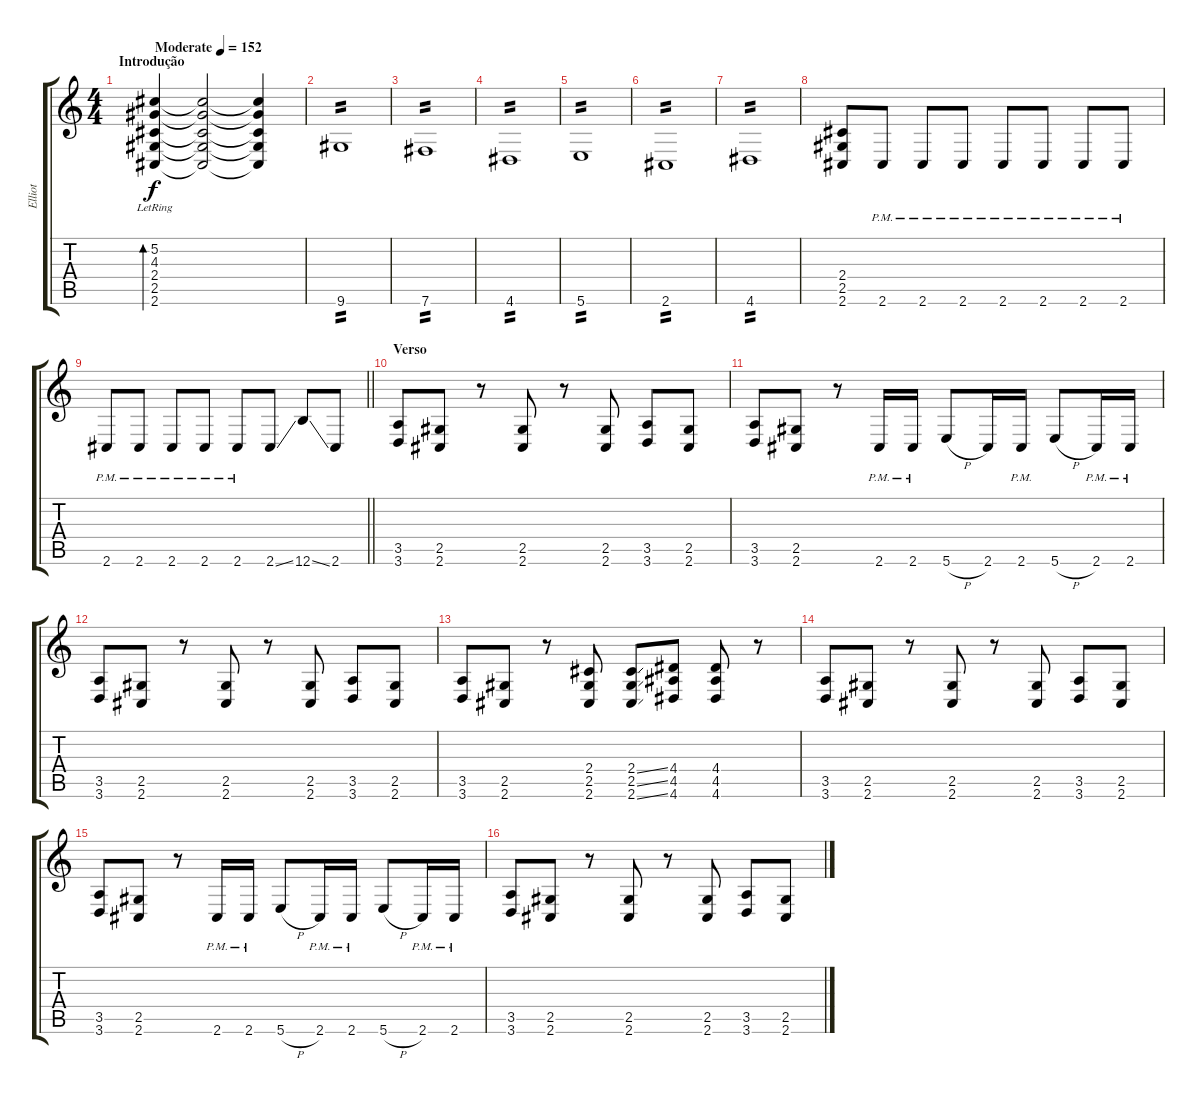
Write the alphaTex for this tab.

\track ("Elliot" "Elliot") {instrument distortionguitar}
\staff {score tabs}
\tuning (Db4 Ab3 E3 B2 Gb2 B1) {hide}
\ts (4 4)
\section ("" "Introdução")
\tempo (152 "Moderate")
\clef g2
\ks c
(5.2{lr} 4.3{lr} 2.4{lr} 2.5{lr} 2.6{lr}).4{bd 480 dy f instrument distortionguitar} (5.2{t} 4.3{t} 2.4{t} 2.5{t} 2.6{t}).2 (5.2{t} 4.3{t} 2.4{t} 2.5{t} 2.6{t}).4 |
9.6.1{tp 2} |
7.6.1{tp 2} |
4.6.1{tp 2} |
5.6.1{tp 2} |
2.6.1{tp 2} |
4.6.1{tp 2} |
(2.4 2.5 2.6).8 2.6{pm}.8 2.6{pm}.8 2.6{pm}.8 2.6{pm}.8 2.6{pm}.8 2.6{pm}.8 2.6{pm}.8 |
\barLineRight lightlight
2.6{pm}.8 2.6{pm}.8 2.6{pm}.8 2.6{pm}.8 2.6{pm}.8 2.6{ss}.8 12.6{ss}.8 2.6.8 |
\section ("" "Verso")
(3.5 3.6).8 (2.5 2.6).8 r.8 (2.5 2.6).8 r.8 (2.5 2.6).8 (3.5 3.6).8 (2.5 2.6).8 |
(3.5 3.6).8 (2.5 2.6).8 r.8 2.6{pm}.16 2.6{pm}.16 5.6{h}.8 2.6.16 2.6{pm}.16 5.6{h}.8 2.6{pm}.16 2.6{pm}.16 |
(3.5 3.6).8 (2.5 2.6).8 r.8 (2.5 2.6).8 r.8 (2.5 2.6).8 (3.5 3.6).8 (2.5 2.6).8 |
(3.5 3.6).8 (2.5 2.6).8 r.8 (2.4 2.5 2.6).8 (2.4{ss} 2.5{ss} 2.6{ss}).8 (4.4 4.5 4.6).8 (4.4 4.5 4.6).8 r.8 |
(3.5 3.6).8 (2.5 2.6).8 r.8 (2.5 2.6).8 r.8 (2.5 2.6).8 (3.5 3.6).8 (2.5 2.6).8 |
(3.5 3.6).8 (2.5 2.6).8 r.8 2.6{pm}.16 2.6{pm}.16 5.6{h}.8 2.6{pm}.16 2.6{pm}.16 5.6{h}.8 2.6{pm}.16 2.6{pm}.16 |
(3.5 3.6).8 (2.5 2.6).8 r.8 (2.5 2.6).8 r.8 (2.5 2.6).8 (3.5 3.6).8 (2.5 2.6).8
